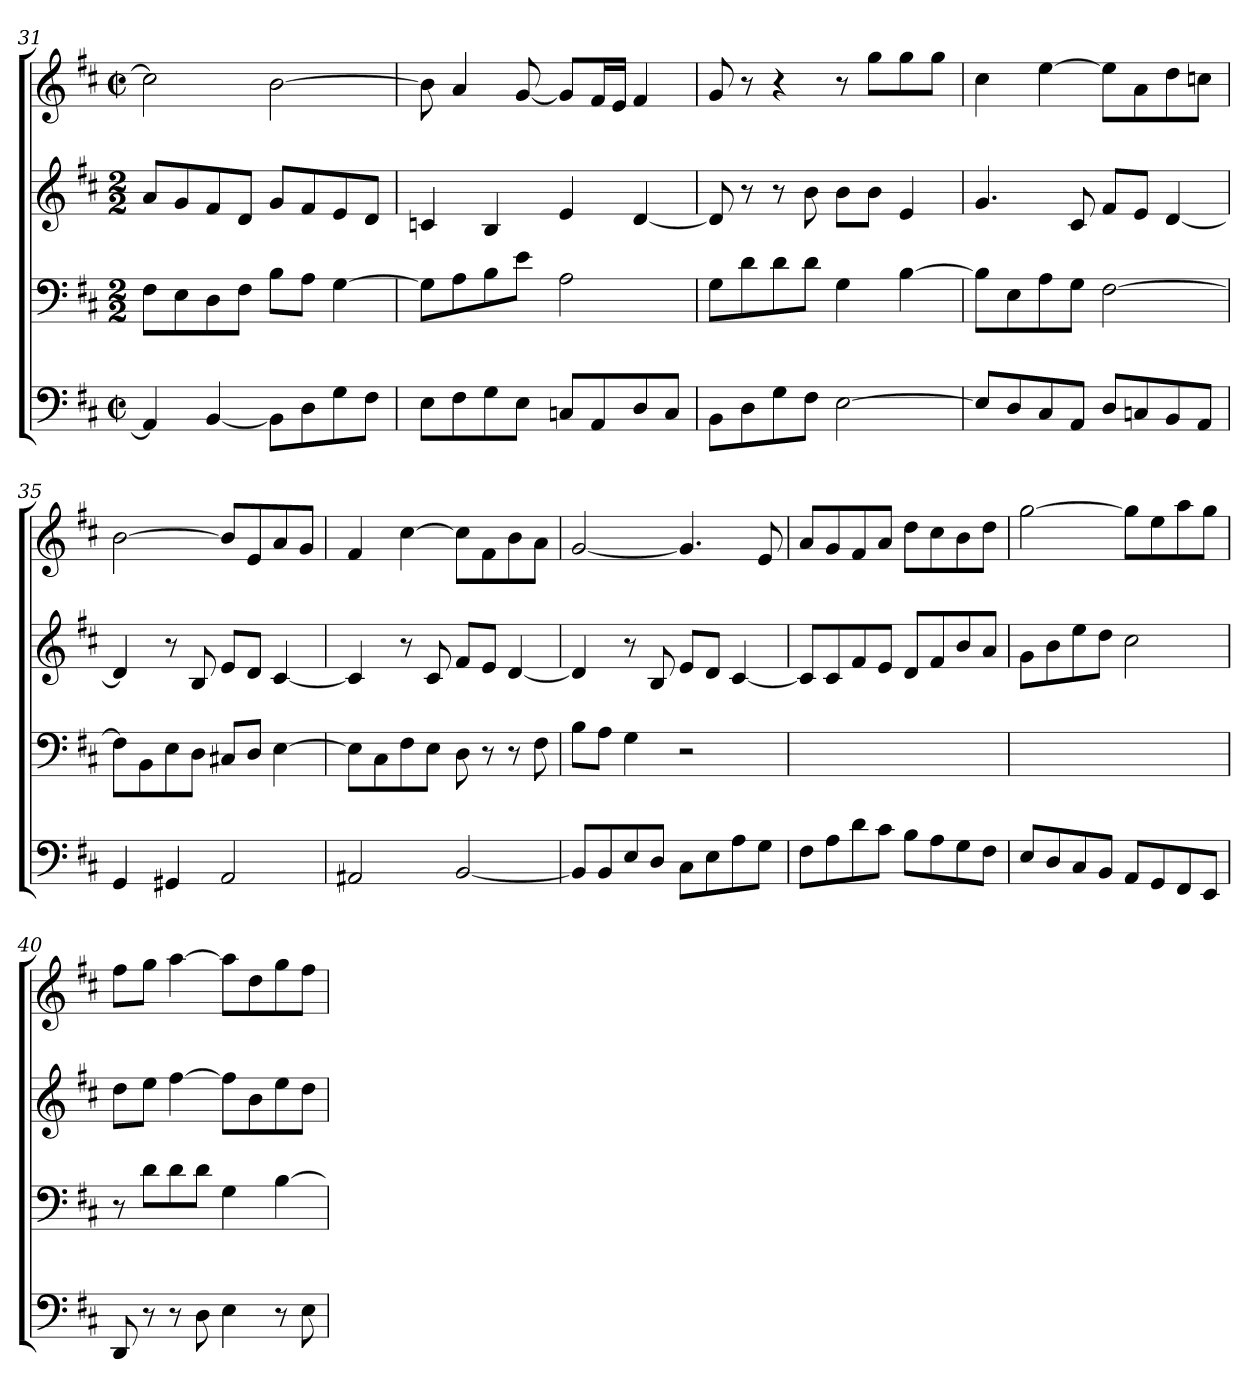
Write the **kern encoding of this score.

**kern	**kern	**kern	**kern
*part4	*part3	*part2	*part1
*staff4	*staff3	*staff2	*staff1
*clefF4	*clefF4	*clefG2	*clefG2
*k[f#c#]	*k[f#c#]	*k[f#c#]	*k[f#c#]
*M2/2	*M2/2	*M2/2	*M2/2
*met(c|)	*	*	*met(c|)
=31	=31	=31	=31
4AA]	8F#\L	8a/L	2cc]
.	8E\	8g/	.
[4BB	8D\	8f#/	.
.	8F#\J	8d/J	.
8BB\L]	8B\L	8g/L	[2b
8D\	8A\J	8f#/	.
8G\	[4G	8e/	.
8F#\J	.	8d/J	.
=32	=32	=32	=32
8E\L	8G\L]	4cn	8b]
8F#\	8A\	.	4a
8G\	8B\	4B	.
8E\J	8e\J	.	[8g
8Cn/L	2A	4e	8g/L]
8AA/	.	.	16f#/L
.	.	.	16e/JJ
8D/	.	[4d	4f#
8C/J	.	.	.
=33	=33	=33	=33
8BB\L	8G\L	8d]	8g
8D\	8d\	8r	8r
8G\	8d\	8r	4r
8F#\J	8d\J	8b	.
[2E	4G	8b\L	8r
.	.	8b\J	8gg\L
.	[4B	4e	8gg\
.	.	.	8gg\J
=34	=34	=34	=34
8E/L]	8B\L]	4.g	4cc#
8D/	8E\	.	.
8C#/	8A\	.	[4ee
8AA/J	8G\J	8c#	.
8D/L	[2F#	8f#/L	8ee\L]
8Cn/	.	8e/J	8a\
8BB/	.	[4d	8dd\
8AA/J	.	.	8ccn\J
=35	=35	=35	=35
4GG	8F#\L]	4d]	[2b
.	8BB\	.	.
4GG#X	8E\	8r	.
.	8D\J	8B	.
2AA	8C#X/L	8e/L	8b/L]
.	8D/J	8d/J	8e/
.	[4E	[4c#	8a/
.	.	.	8g/J
=36	=36	=36	=36
2AA#X	8E\L]	4c#]	4f#
.	8C#\	.	.
.	8F#\	8r	[4cc#
.	8E\J	8c#	.
[2BB	8D	8f#/L	8cc#\L]
.	8r	8e/J	8f#\
.	8r	[4d	8b\
.	8F#	.	8a\J
=37	=37	=37	=37
8BB/L]	8B\L	4d]	[2g
8BB/	8A\J	.	.
8E/	4G	8r	.
8D/J	.	8B	.
8C#\L	2r	8e/L	4.g]
8E\	.	8d/J	.
8A\	.	[4c#	.
8G\J	.	.	8e
=38	=38	=38	=38
8F#\L	1ryy	8c#/L]	8a/L
8A\	.	8c#/	8g/
8d\	.	8f#/	8f#/
8c#\J	.	8e/J	8a/J
8B\L	.	8d/L	8dd\L
8A\	.	8f#/	8cc#\
8G\	.	8b/	8b\
8F#\J	.	8a/J	8dd\J
=39	=39	=39	=39
8E/L	1ryy	8g\L	[2gg
8D/	.	8b\	.
8C#/	.	8ee\	.
8BB/J	.	8dd\J	.
8AA/L	.	2cc#	8gg\L]
8GG/	.	.	8ee\
8FF#/	.	.	8aa\
8EE/J	.	.	8gg\J
=40	=40	=40	=40
8DD	8r	8dd\L	8ff#\L
8r	8d\L	8ee\J	8gg\J
8r	8d\	[4ff#	[4aa
8D	8d\J	.	.
4E	4G	8ff#\L]	8aa\L]
.	.	8b\	8dd\
8r	[4B	8ee\	8gg\
8E	.	8dd\J	8ff#\J
=	=	=	=
*-	*-	*-	*-
